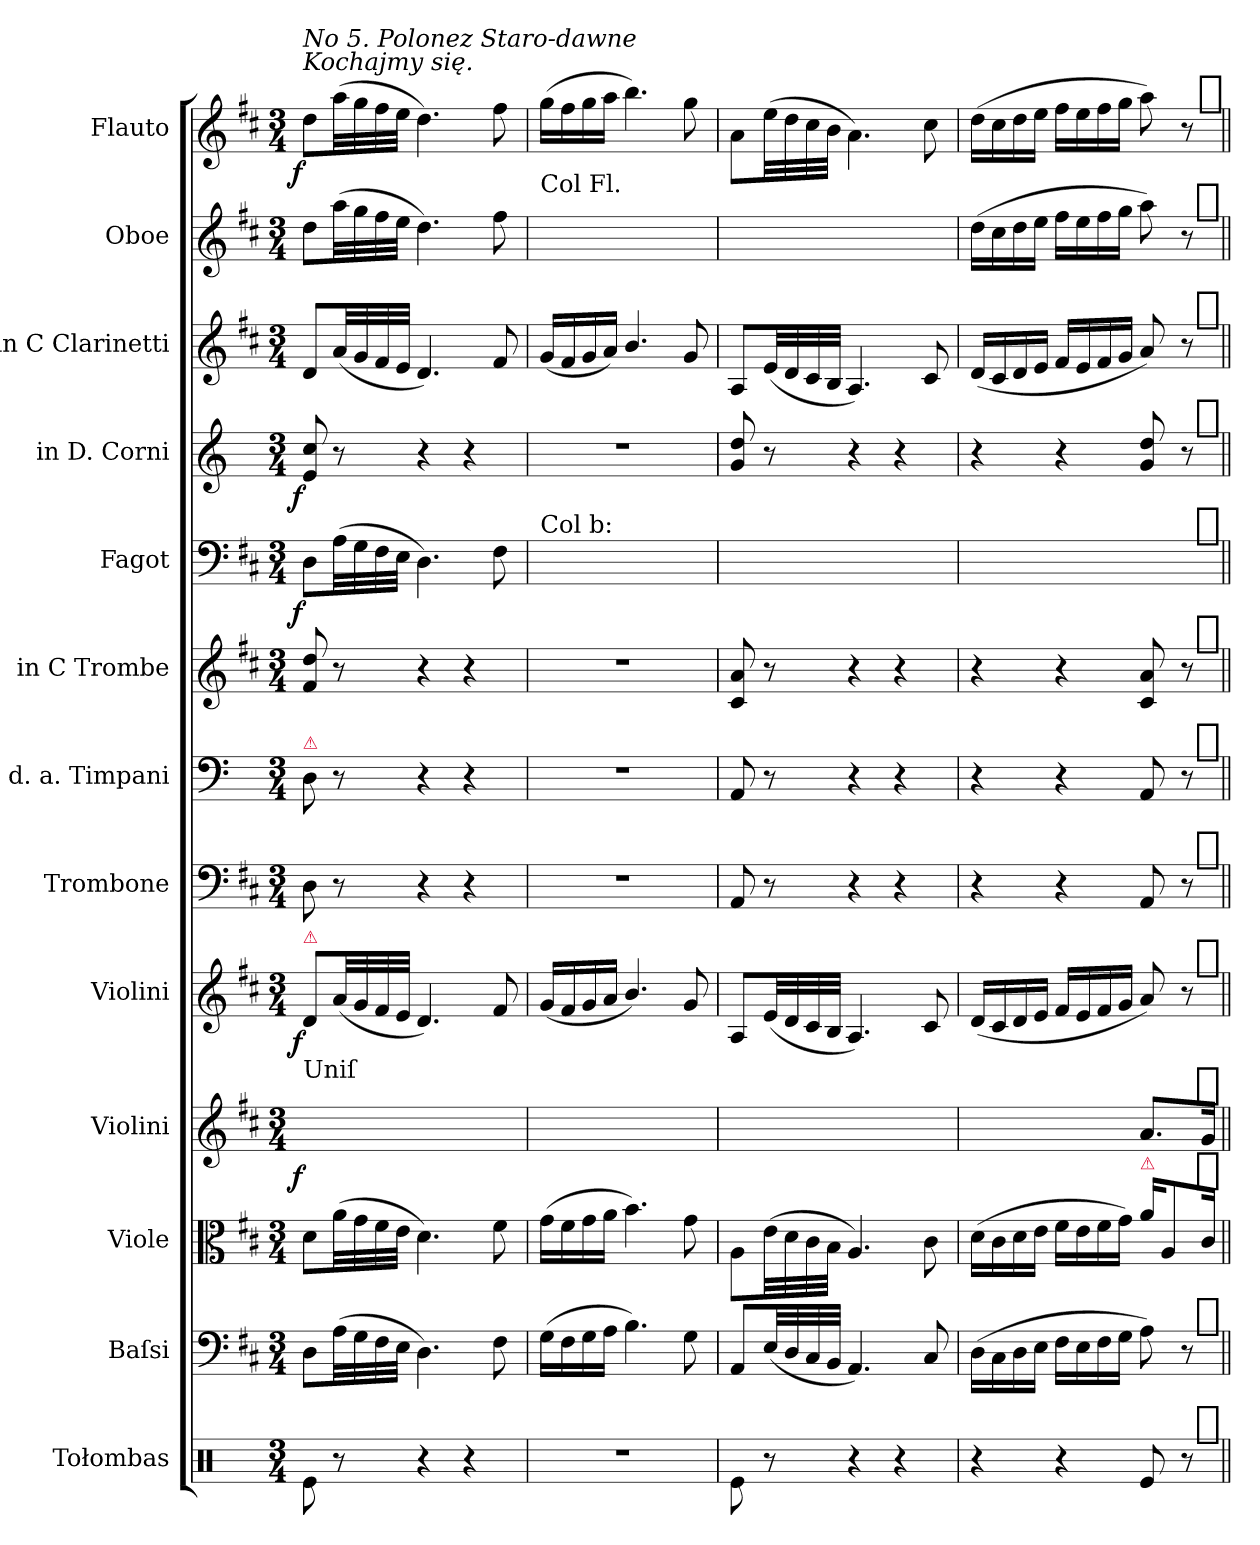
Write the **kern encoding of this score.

**kern	**kern	**kern	**kern	**dynam	**kern	**dynam	**kern	**kern	**kern	**kern	**dynam	**kern	**dynam	**kern	**kern	**kern	**dynam
*part13	*part12	*part11	*part10	*part10	*part9	*part9	*part8	*part7	*part6	*part5	*part5	*part4	*part4	*part3	*part2	*part1	*part1
*staff13	*staff12	*staff11	*staff10	*staff10	*staff9	*staff9	*staff8	*staff7	*staff6	*staff5	*staff5	*staff4	*staff4	*staff3	*staff2	*staff1	*staff1
*I"Tołombas	*I"Baſsi	*I"Viole	*I"Violini	*	*I"Violini	*	*I"Trombone	*I"d. a. Timpani	*I"in C Trombe	*I"Fagot	*	*I"in D. Corni	*	*I"in C Clarinetti	*I"Oboe	*I"Flauto	*
*	*	*	*I'Vln	*	*I'Vln	*	*I'Trb	*I'Timp	*	*	*	*	*	*I'Cl	*I'Ob	*I'Fl	*
*clefX	*clefF4	*clefC3	*clefG2	*	*clefG2	*	*clefF4	*clefF4	*clefG2	*clefF4	*	*clefG2	*	*clefG2	*clefG2	*clefG2	*
*	*	*	*	*	*	*	*	*	*	*	*	*ITrd6c10	*	*	*	*	*
*k[]	*k[f#c#]	*k[f#c#]	*k[f#c#]	*	*k[f#c#]	*	*k[f#c#]	*k[]	*k[f#c#]	*k[f#c#]	*	*k[f#c#]	*	*k[f#c#]	*k[f#c#]	*k[f#c#]	*
*M3/4	*M3/4	*M3/4	*M3/4	*	*M3/4	*	*M3/4	*M3/4	*M3/4	*M3/4	*	*M3/4	*	*M3/4	*M3/4	*M3/4	*
=1	=1	=1	=1	=1	=1	=1	=1	=1	=1	=1	=1	=1	=1	=1	=1	=1	=1
!	!	!	!	!	!	!	!	!	!	!	!	!	!	!	!	!LO:TX:a:i:t=No 5. Polonez Staro-dawne \nKochajmy się.	!
!	!	!	!	!	!	!	!	!LO:TX:a:color=crimson:t=⚠	!	!	!	!	!	!	!	!	!
!	!	!	!	!	!LO:TX:a:color=crimson:t=⚠	!	!	!	!	!	!	!	!	!	!	!	!
!	!	!	!LO:TX:a:t=Uniſ	!	!	!	!	!	!	!	!	!	!	!	!	!	!
!	!	!	!	!LO:DY:b:rj	!	!LO:DY:b:rj	!	!	!	!	!LO:DY:b:rj	!	!LO:DY:b:rj	!	!	!	!LO:DY:b:rj
8Re\	8D\L	8d\L	8d/Lyy	f	8d/L	f	8D\	8D\	8f#/ 8dd/	8D\L	f	8F#/ 8d/	f	8d/L	8dd\L	8dd\L	f
8r	(>32A\LL	(>32a\LL	32a/LLyy	.	(<32a/LL	.	8r	8r	8r	(>32A\LL	.	8r	.	(<32a/LL	(>32aa\LL	(>32aa\LL	.
.	32G\	32g\	32g/yy	.	32g/	.	.	.	.	32G\	.	.	.	32g/	32gg\	32gg\	.
.	32F#\	32f#\	32f#/yy	.	32f#/	.	.	.	.	32F#\	.	.	.	32f#/	32ff#\	32ff#\	.
.	32E\JJJ	32e\JJJ	32e/JJJyy	.	32e/JJJ	.	.	.	.	32E\JJJ	.	.	.	32e/JJJ	32ee\JJJ	32ee\JJJ	.
4r	4.D\)	4.d\)	4.d/yy	.	4.d/)	.	4r	4r	4r	4.D\)	.	4r	.	4.d/)	4.dd\)	4.dd\)	.
4r	.	.	.	.	.	.	4r	4r	4r	.	.	4r	.	.	.	.	.
.	8F#\	8f#\	8f#/yy	.	8f#/	.	.	.	.	8F#\	.	.	.	8f#/	8ff#\	8ff#\	.
=2	=2	=2	=2	=2	=2	=2	=2	=2	=2	=2	=2	=2	=2	=2	=2	=2	=2
!	!	!	!	!	!	!	!	!	!	!	!	!	!	!	!LO:TX:a:t=Col Fl.	!	!
!	!	!	!	!	!	!	!	!	!	!LO:TX:a:t=Col b&colon;	!	!	!	!	!	!	!
2.r	(>16G\LL	(>16g\LL	16g/LLyy	.	(<16g/LL	.	2.r	2.r	2.r	16G\LLyy	.	2.r	.	(<16g/LL	16gg\LLyy	(>16gg\LL	.
.	16F#\	16f#\	16f#/yy	.	16f#/	.	.	.	.	16F#\yy	.	.	.	16f#/	16ff#\yy	16ff#\	.
.	16G\	16g\	16g/yy	.	16g/	.	.	.	.	16G\yy	.	.	.	16g/	16gg\yy	16gg\	.
.	16A\JJ	16a\JJ	16a/JJyy	.	16a/JJ	.	.	.	.	16A\JJyy	.	.	.	16a/JJ)	16aa\JJyy	16aa\JJ	.
.	4.B\)	4.b\)	4.b/yy	.	4.b/)	.	.	.	.	4.B\yy	.	.	.	4.b/	4.bb\yy	4.bb\)	.
.	8G\	8g\	8g/yy	.	8g/	.	.	.	.	8G\yy	.	.	.	8g/	8gg\yy	8gg\	.
=3	=3	=3	=3	=3	=3	=3	=3	=3	=3	=3	=3	=3	=3	=3	=3	=3	=3
8Re\	8AA/L	8A\L	8A/Lyy	.	8A/L	.	8AA/	8AA/	8c#/ 8a/	8AA/Lyy	.	8A/ 8e/	.	8A/L	8a\Lyy	8a\L	.
8r	(<32E/LL	(>32e\LL	32e/LLyy	.	(<32e/LL	.	8r	8r	8r	32E/LLyy	.	8r	.	(<32e/LL	32ee\LLyy	(>32ee\LL	.
.	32D/	32d\	32d/yy	.	32d/	.	.	.	.	32D/yy	.	.	.	32d/	32dd\yy	32dd\	.
.	32C#/	32c#\	32c#/yy	.	32c#/	.	.	.	.	32C#/yy	.	.	.	32c#/	32cc#\yy	32cc#\	.
.	32BB/JJJ	32B\JJJ	32B/JJJyy	.	32B/JJJ	.	.	.	.	32BB/JJJyy	.	.	.	32B/JJJ	32b\JJJyy	32b\JJJ	.
4r	4.AA/)	4.A/)	4.A/yy	.	4.A/)	.	4r	4r	4r	4.AA/yy	.	4r	.	4.A/)	4.a\yy	4.a\)	.
4r	.	.	.	.	.	.	4r	4r	4r	.	.	4r	.	.	.	.	.
.	8C#/	8c#\	8c#/yy	.	8c#/	.	.	.	.	8C#/yy	.	.	.	8c#/	8cc#\yy	8cc#\	.
=4	=4	=4	=4	=4	=4	=4	=4	=4	=4	=4	=4	=4	=4	=4	=4	=4	=4
4r	(>16D\LL	(>16d\LL	16d/LLyy	.	(<16d/LL	.	4r	4r	4r	16D\LLyy	.	4r	.	(<16d/LL	(>16dd\LL	(>16dd\LL	.
.	16C#\	16c#\	16c#/yy	.	16c#/	.	.	.	.	16C#\yy	.	.	.	16c#/	16cc#\	16cc#\	.
.	16D\	16d\	16d/yy	.	16d/	.	.	.	.	16D\yy	.	.	.	16d/	16dd\	16dd\	.
.	16E\JJ	16e\JJ	16e/JJyy	.	16e/JJ	.	.	.	.	16E\JJyy	.	.	.	16e/JJ	16ee\JJ	16ee\JJ	.
4r	16F#\LL	16f#\LL	16f#/LLyy	.	16f#/LL	.	4r	4r	4r	16F#\LLyy	.	4r	.	16f#/LL	16ff#\LL	16ff#\LL	.
.	16E\	16e\	16e/yy	.	16e/	.	.	.	.	16E\yy	.	.	.	16e/	16ee\	16ee\	.
.	16F#\	16f#\	16f#/yy	.	16f#/	.	.	.	.	16F#\yy	.	.	.	16f#/	16ff#\	16ff#\	.
.	16G\JJ	16g\JJ)	16g/JJyy	.	16g/JJ	.	.	.	.	16G\JJyy	.	.	.	16g/JJ	16gg\JJ	16gg\JJ	.
!	!	!LO:TX:a:color=crimson:t=⚠	!	!	!	!	!	!	!	!	!	!	!	!	!	!	!
8Re/	8A\)	16a\KL	8.a/L	.	8a/)	.	8AA/	8AA/	8c#/ 8a/	8A\yy	.	8A/ 8e/	.	8a/)	8aa\)	8aa\)	.
.	.	8A/	.	.	.	.	.	.	.	.	.	.	.	.	.	.	.
8r	8r	.	.	.	8r	.	8r	8r	8r	8ryy	.	8r	.	8r	8r	8r	.
.	.	16c#/Jk	16g/Jk	.	.	.	.	.	.	.	.	.	.	.	.	.	.
!	!	!	!	!	!	!	!	!	!	!	!	!	!	!	!	!LO:TX:a:t=[segno]	!
!	!	!	!	!	!	!	!	!	!	!	!	!	!	!	!LO:TX:a:t=[segno]	!	!
!	!	!	!	!	!	!	!	!	!	!	!	!	!	!LO:TX:a:t=[segno]	!	!	!
!	!	!	!	!	!	!	!	!	!	!	!	!LO:TX:a:t=[segno]	!	!	!	!	!
!	!	!	!	!	!	!	!	!	!	!LO:TX:a:t=[segno]	!	!	!	!	!	!	!
!	!	!	!	!	!	!	!	!	!LO:TX:a:t=[segno]	!	!	!	!	!	!	!	!
!	!	!	!	!	!	!	!	!LO:TX:a:t=[segno]	!	!	!	!	!	!	!	!	!
!	!	!	!	!	!	!	!LO:TX:a:t=[segno]	!	!	!	!	!	!	!	!	!	!
!	!	!	!	!	!LO:TX:a:t=[segno]	!	!	!	!	!	!	!	!	!	!	!	!
!	!	!	!LO:TX:a:t=[segno]	!	!	!	!	!	!	!	!	!	!	!	!	!	!
!	!	!LO:TX:a:t=[segno]	!	!	!	!	!	!	!	!	!	!	!	!	!	!	!
!	!LO:TX:a:t=[segno]	!	!	!	!	!	!	!	!	!	!	!	!	!	!	!	!
!LO:TX:a:t=[segno]	!	!	!	!	!	!	!	!	!	!	!	!	!	!	!	!	!
=||	=||	=||	=||	=||	=||	=||	=||	=||	=||	=||	=||	=||	=||	=||	=||	=||	=||
*-	*-	*-	*-	*-	*-	*-	*-	*-	*-	*-	*-	*-	*-	*-	*-	*-	*-
